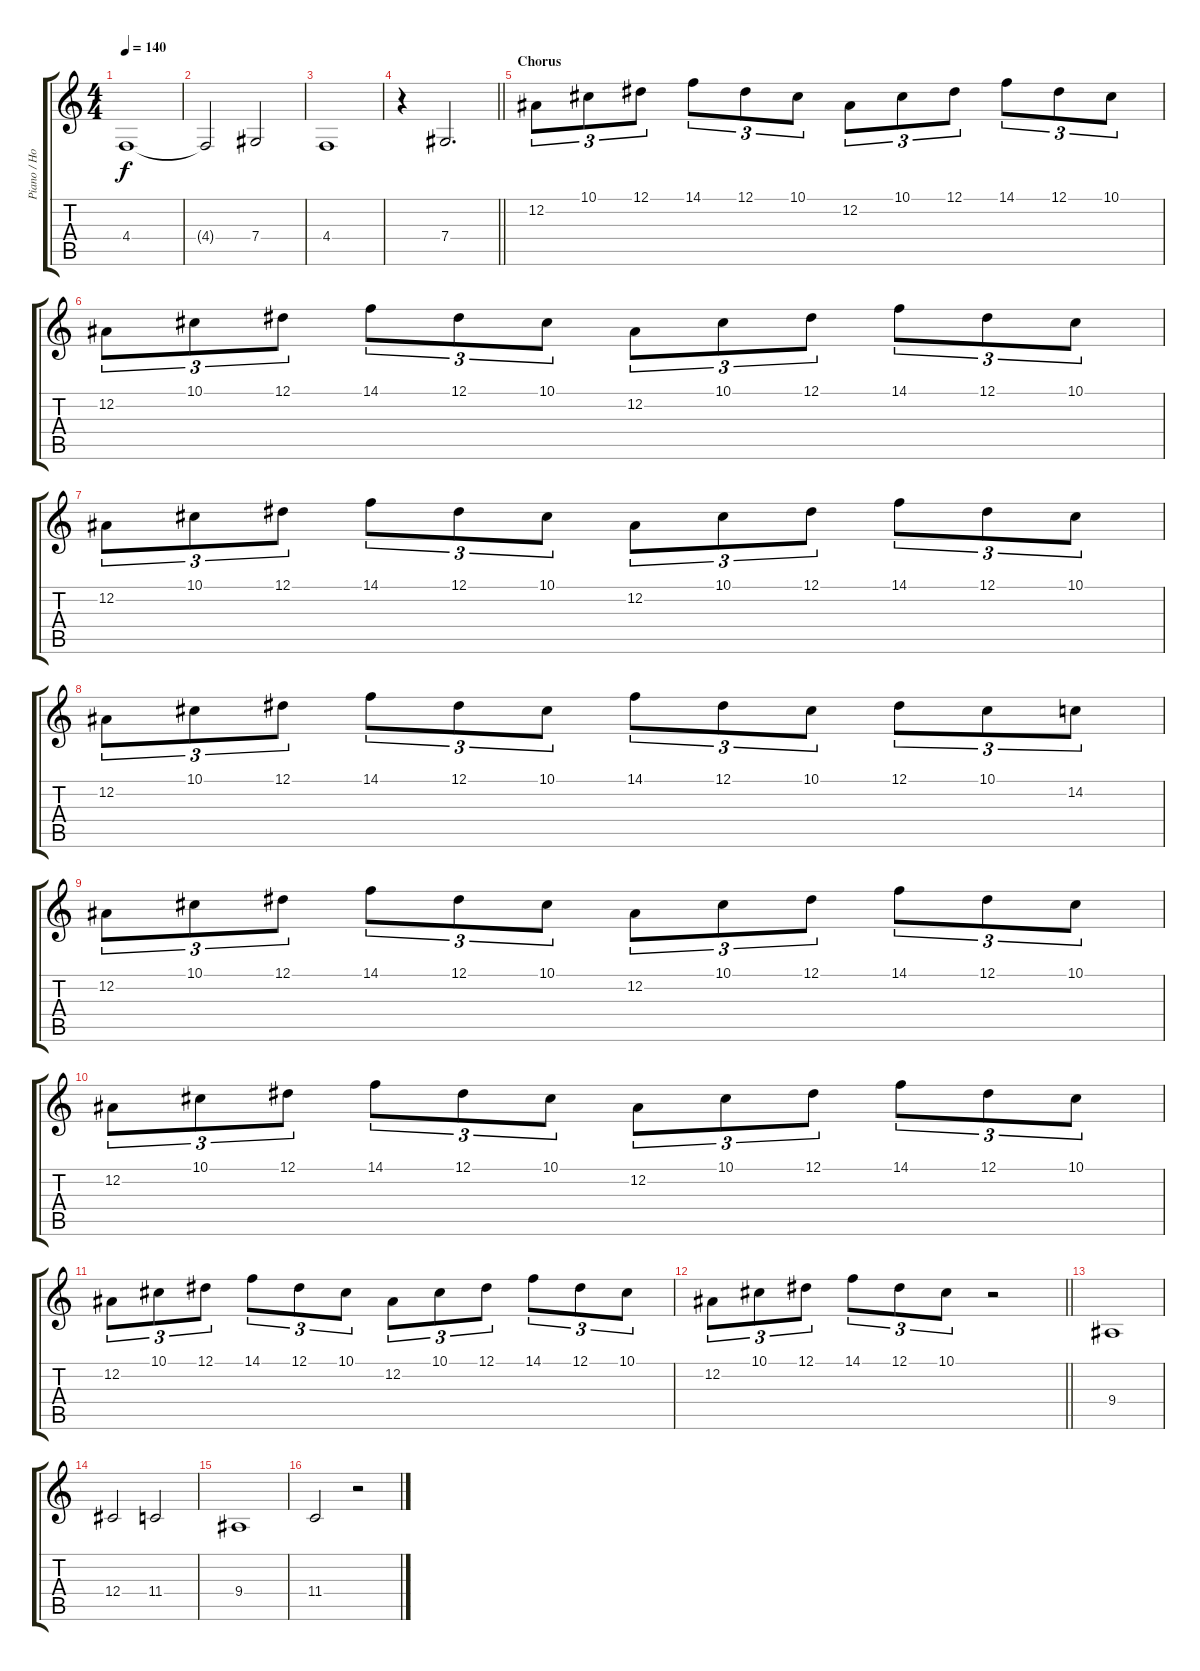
\track ("Piano / Horn" "Piano / Ho") {instrument acousticgrandpiano}
\staff {score tabs}
\tuning (Eb4 Bb3 Gb3 Db3 Ab2 Eb2) {hide}
\ts (4 4)
\tempo 140
\clef g2
\ks c
4.4.1{dy f} |
4.4{t}.2 7.4.2 |
4.4.1 |
\barLineRight lightlight
r.4{instrument helicopter} 7.4.2{d} |
\section ("" "Chorus")
12.2.8{tu (3 2) volume 6 balance 13 instrument frenchhorn} 10.1.8{tu (3 2)} 12.1.8{tu (3 2)} 14.1.8{tu (3 2)} 12.1.8{tu (3 2)} 10.1.8{tu (3 2)} 12.2.8{tu (3 2)} 10.1.8{tu (3 2)} 12.1.8{tu (3 2)} 14.1.8{tu (3 2)} 12.1.8{tu (3 2)} 10.1.8{tu (3 2)} |
12.2.8{tu (3 2)} 10.1.8{tu (3 2)} 12.1.8{tu (3 2)} 14.1.8{tu (3 2)} 12.1.8{tu (3 2)} 10.1.8{tu (3 2)} 12.2.8{tu (3 2)} 10.1.8{tu (3 2)} 12.1.8{tu (3 2)} 14.1.8{tu (3 2)} 12.1.8{tu (3 2)} 10.1.8{tu (3 2)} |
12.2.8{tu (3 2)} 10.1.8{tu (3 2)} 12.1.8{tu (3 2)} 14.1.8{tu (3 2)} 12.1.8{tu (3 2)} 10.1.8{tu (3 2)} 12.2.8{tu (3 2)} 10.1.8{tu (3 2)} 12.1.8{tu (3 2)} 14.1.8{tu (3 2)} 12.1.8{tu (3 2)} 10.1.8{tu (3 2)} |
12.2.8{tu (3 2)} 10.1.8{tu (3 2)} 12.1.8{tu (3 2)} 14.1.8{tu (3 2)} 12.1.8{tu (3 2)} 10.1.8{tu (3 2)} 14.1.8{tu (3 2)} 12.1.8{tu (3 2)} 10.1.8{tu (3 2)} 12.1.8{tu (3 2)} 10.1.8{tu (3 2)} 14.2.8{tu (3 2)} |
12.2.8{tu (3 2)} 10.1.8{tu (3 2)} 12.1.8{tu (3 2)} 14.1.8{tu (3 2)} 12.1.8{tu (3 2)} 10.1.8{tu (3 2)} 12.2.8{tu (3 2)} 10.1.8{tu (3 2)} 12.1.8{tu (3 2)} 14.1.8{tu (3 2)} 12.1.8{tu (3 2)} 10.1.8{tu (3 2)} |
12.2.8{tu (3 2)} 10.1.8{tu (3 2)} 12.1.8{tu (3 2)} 14.1.8{tu (3 2)} 12.1.8{tu (3 2)} 10.1.8{tu (3 2)} 12.2.8{tu (3 2)} 10.1.8{tu (3 2)} 12.1.8{tu (3 2)} 14.1.8{tu (3 2)} 12.1.8{tu (3 2)} 10.1.8{tu (3 2)} |
12.2.8{tu (3 2)} 10.1.8{tu (3 2)} 12.1.8{tu (3 2)} 14.1.8{tu (3 2)} 12.1.8{tu (3 2)} 10.1.8{tu (3 2)} 12.2.8{tu (3 2)} 10.1.8{tu (3 2)} 12.1.8{tu (3 2)} 14.1.8{tu (3 2)} 12.1.8{tu (3 2)} 10.1.8{tu (3 2)} |
\barLineRight lightlight
12.2.8{tu (3 2)} 10.1.8{tu (3 2)} 12.1.8{tu (3 2)} 14.1.8{tu (3 2)} 12.1.8{tu (3 2)} 10.1.8{tu (3 2)} r.2 |
9.4.1{volume 13 balance 8} |
12.4.2 11.4.2 |
9.4.1 |
11.4.2 r.2
